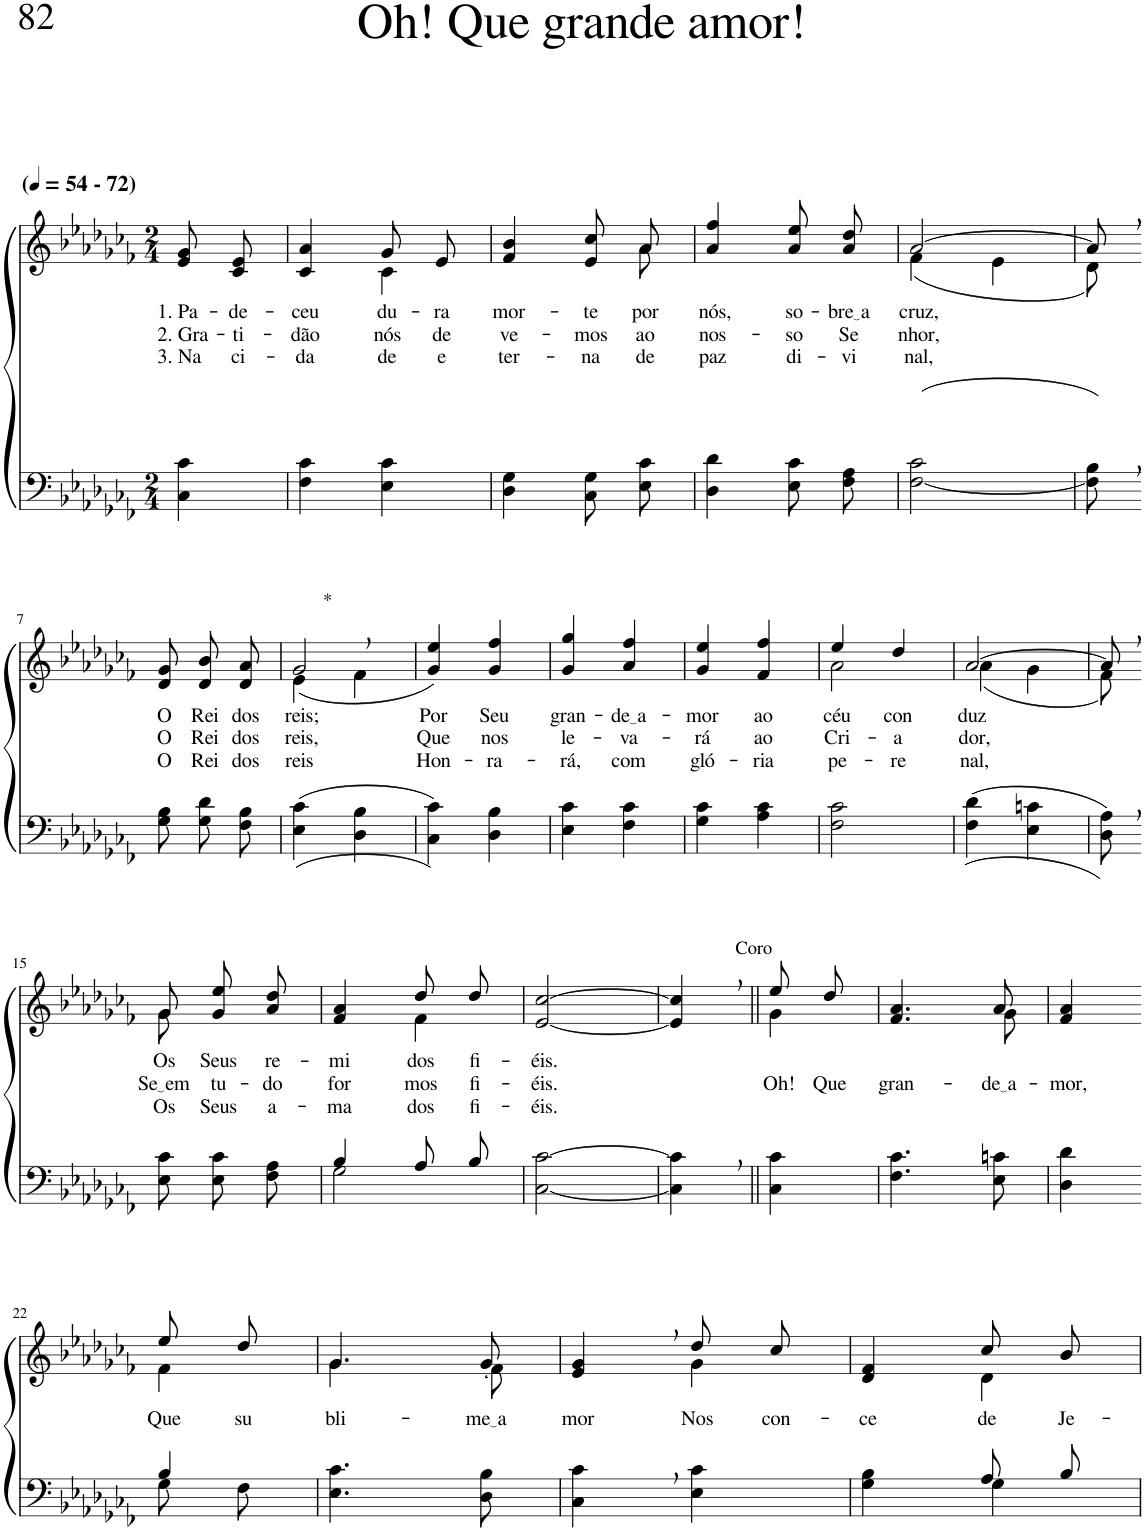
**kern	**kern	**text	**text	**text
*part2	*part1	*part1	*part1	*part1
*staff2	*staff1	*staff1	*staff1	*staff1
*I"Parte III e IV	*I"Parte I e II	*	*	*
*clefF4	*clefG2	*	*	*
*Trd2c3	*Trd2c3	*	*	*
*k[b-e-a-d-g-c-f-]	*k[b-e-a-d-g-c-f-]	*	*	*
*M2/4	*M2/4	*	*	*
*MM54	*MM54	*	*	*
=1	=1	=1	=1	=1
!	!LO:TX:a:B:t=(	!	!	!
!	!LO:TX:a:B:t=- 72)	!	!	!
!	!	!LO:LY:b	!LO:LY:b	!LO:LY:b
4C-\ 4c-\	8e-/ 8g-/L	1. Pa-	2. Gra-	3. Na
!	!	!LO:LY:b	!LO:LY:b	!LO:LY:b
.	8c-/ 8e-/J	-de-	-ti-	ci-
=2	=2	=2	=2	=2
!	!	!LO:LY:b	!LO:LY:b	!LO:LY:b
*	*^	*	*	*
4F-\ 4c-\	4c-/ 4a-/	4ryy	-ceu	-dão	-da-
!	!	!	!LO:LY:b	!LO:LY:b	!LO:LY:b
4E-\ 4c-\	8g-/L	4c-\	du-	nós	-de
!	!	!	!LO:LY:b	!LO:LY:b	!LO:LY:b
.	8e-/J	.	-ra	de-	e-
=3	=3	=3	=3	=3	=3
!	!	!	!LO:LY:b	!LO:LY:b	!LO:LY:b
4D-\ 4G-\	4.ryy	4f-/ 4b-/	mor-	-ve-	-ter-
!	!	!	!LO:LY:b	!LO:LY:b	!LO:LY:b
8C-\ 8G-\L	.	8e-/ 8cc-/L	-te	-mos	-na
!	!	!	!LO:LY:b	!LO:LY:b	!LO:LY:b
8E-\ 8c-\J	8a-\	8a-/J	por	ao	de
=4	=4	=4	=4	=4	=4
!	!	!	!LO:LY:b	!LO:LY:b	!LO:LY:b
*	*v	*v	*	*	*
4D-\ 4d-\	4a-/ 4ff-/	nós,	nos-	paz
!	!	!LO:LY:b	!LO:LY:b	!LO:LY:b
8E-\ 8c-\L	8a-\ 8ee-\L	so-	-so	di-
!	!	!LO:LY:b	!LO:LY:b	!LO:LY:b
8F-\ 8A-\J	8a-\ 8dd-\J	bre a	Se-	-vi-
=5	=5	=5	=5	=5
*	*^	*	*	*
!	!	!	!LO:LY:b	!LO:LY:b	!LO:LY:b
([2F-\ 2c-\	[2a-/	(4f-\	cruz,	-nhor,	-nal,
.	.	4e-\	.	.	.
=6	=6	=6	=6	=6	=6
8F-\], 8B-\,)	8a-,/]	8d-\)	.	.	.
!!LO:LB:g=z
=7-	=7-	=7-	=7-	=7-	=7-
!	!	!	!LO:LY:b	!LO:LY:b	!LO:LY:b
*	*v	*v	*	*	*
8G-\ 8B-\	8d-/ 8g-/	O	O	O
!	!	!LO:LY:b	!LO:LY:b	!LO:LY:b
8G-\ 8d-\L	8d-/ 8b-/L	Rei	Rei	Rei
!	!	!LO:LY:b	!LO:LY:b	!LO:LY:b
8F-\ 8B-\J	8d-/ 8a-/J	dos	dos	dos
=8	=8	=8	=8	=8
*	*^	*	*	*
!	!LO:TX:a:t=*	!	!	!	!
!	!	!	!LO:LY:b	!LO:LY:b	!LO:LY:b
((4E-\ 4c-\	2g-,/	(4e-\	reis;	reis,	reis
4D-\ 4B-\	.	4f-\	.	.	.
=9	=9	=9	=9	=9	=9
!	!	!	!LO:LY:b	!LO:LY:b	!LO:LY:b
*	*v	*v	*	*	*
4C-\ 4c-\))	4g-/ 4ee-/)	Por	Que	Hon-
!	!	!LO:LY:b	!LO:LY:b	!LO:LY:b
4D-\ 4B-\	4g-/ 4ff-/	Seu	nos	-ra-
=10	=10	=10	=10	=10
!	!	!LO:LY:b	!LO:LY:b	!LO:LY:b
4E-\ 4c-\	4g-/ 4gg-/	gran-	le-	-rá,
!	!	!LO:LY:b	!LO:LY:b	!LO:LY:b
4F-\ 4c-\	4a-/ 4ff-/	de a	-va-	com
=11	=11	=11	=11	=11
!	!	!LO:LY:b	!LO:LY:b	!LO:LY:b
4G-\ 4c-\	4g-/ 4ee-/	-mor	-rá	gló-
!	!	!LO:LY:b	!LO:LY:b	!LO:LY:b
4A-\ 4c-\	4f-/ 4ff-/	ao	ao	-ria
=12	=12	=12	=12	=12
!	!	!LO:LY:b	!	!
*	*^	*	*	*
!	!	!	!	!LO:LY:b	!LO:LY:b
2F-\ 2c-\	4ee-/	2a-\	.	Cri-	pe-
!	!	!	!LO:LY:b	!LO:LY:b	!LO:LY:b
.	4dd-/	.	con-	-a-	-re-
=13	=13	=13	=13	=13	=13
!	!	!	!LO:LY:b	!LO:LY:b	!LO:LY:b
((4F-\ 4d-\	[2a-/	(4a-\	-duz	-dor,	-nal,
4E-\ 4cn\	.	4g-\	.	.	.
=14	=14	=14	=14	=14	=14
8D-\, 8A-\,))	8a-,/]	8f-\)	.	.	.
!!LO:LB:g=z	!!
=15-	=15-	=15-	=15-	=15-	=15-
!	!	!	!LO:LY:b	!LO:LY:b	!LO:LY:b
8E-\ 8c-\	8g-/	8g-\	Os	Se em	Os
!	!	!	!LO:LY:b	!LO:LY:b	!LO:LY:b
8E-\ 8c-\L	8g-\ 8ee-\L	4ryy	Seus	tu-	Seus
!	!	!	!LO:LY:b	!LO:LY:b	!LO:LY:b
8F-\ 8A-\J	8a-\ 8dd-\J	.	re-	-do	a-
=16	=16	=16	=16	=16	=16
*^	*	*	*	*	*
!	!	!	!	!LO:LY:b	!LO:LY:b	!LO:LY:b
4B-/	2G-\	4f-/ 4a-/	4ryy	-mi-	for-	-ma-
!	!	!	!	!LO:LY:b	!LO:LY:b	!LO:LY:b
8A-/L	.	8dd-/L	4f-\	-dos	-mos	-dos
!	!	!	!	!LO:LY:b	!LO:LY:b	!LO:LY:b
8B-/J	.	8dd-/J	.	fi-	fi-	fi-
*v	*v	*	*	*	*	*
*	*v	*v	*	*	*
=17	=17	=17	=17	=17
!	!	!LO:LY:b	!LO:LY:b	!LO:LY:b
[2C-\ [2c-\	[2e-/ [2cc-/	-éis.	-éis.	-éis.
=18	=18	=18	=18	=18
!	!LO:TX:a:t=Coro	!	!	!
4C-\], 4c-\],	4e-/], 4cc-/],	.	.	.
=19||	=19||	=19||	=19||	=19||
*	*^	*	*	*
!	!	!	!	!LO:LY:b	!
4C-\ 4c-\	8ee-/L	4g-\	.	Oh!	.
!	!	!	!	!LO:LY:b	!
.	8dd-/J	.	.	Que	.
=20	=20	=20	=20	=20	=20
!	!	!	!	!LO:LY:b	!
4.F-\ 4.c-\	4.f-/ 4.a-/	4.ryy	.	gran-	.
!	!	!	!	!LO:LY:b	!
8E-\ 8cn\	8a-/	8g-\	.	de a	.
=21	=21	=21	=21	=21	=21
!	!	!	!	!LO:LY:b	!
*	*v	*v	*	*	*
4D-\ 4d-\	4f-/ 4a-/	.	-mor,	.
!!LO:LB:g=z
=22-	=22-	=22-	=22-	=22-
*^	*^	*	*	*
!	!	!	!	!LO:LY:b	!	!
4B-/	8G-\L	8ee-/L	4f-\	Que	.	.
!	!	!	!	!LO:LY:b	!	!
.	8F-\J	8dd-/J	.	su-	.	.
=23	=23	=23	=23	=23	=23	=23
!	!	!	!	!LO:LY:b	!	!
*v	*v	*	*	*	*	*
4.E-\ 4.c-\	4.g-/	4.g-\	-bli-	.	.
!	!	!	!LO:LY:b	!	!
8D-\ 8B-\	8g-/	8f-\	me a	.	.
=24	=24	=24	=24	=24	=24
!	!	!	!LO:LY:b	!	!
4C-\, 4c-\,	4e-/, 4g-/,	4ryy	-mor	.	.
!	!	!	!LO:LY:b	!	!
4E-\ 4c-\	8dd-/L	4g-\	-Nos	.	.
!	!	!	!LO:LY:b	!	!
.	8cc-/J	.	con-	.	.
=25	=25	=25	=25	=25	=25
*^	*	*	*	*	*
!	!	!	!	!LO:LY:b	!	!
4G-\ 4B-\	4ryy	4d-/ 4f-/	4ryy	-ce-	.	.
!	!	!	!	!LO:LY:b	!	!
8A-/L	4G-\	8cc-/L	4d-\	-de	.	.
!	!	!	!	!LO:LY:b	!	!
8B-/J	.	8b-/J	.	Je-	.	.
*v	*v	*	*	*	*	*
*	*v	*v	*	*	*
=	=	=	=	=
*-	*-	*-	*-	*-
